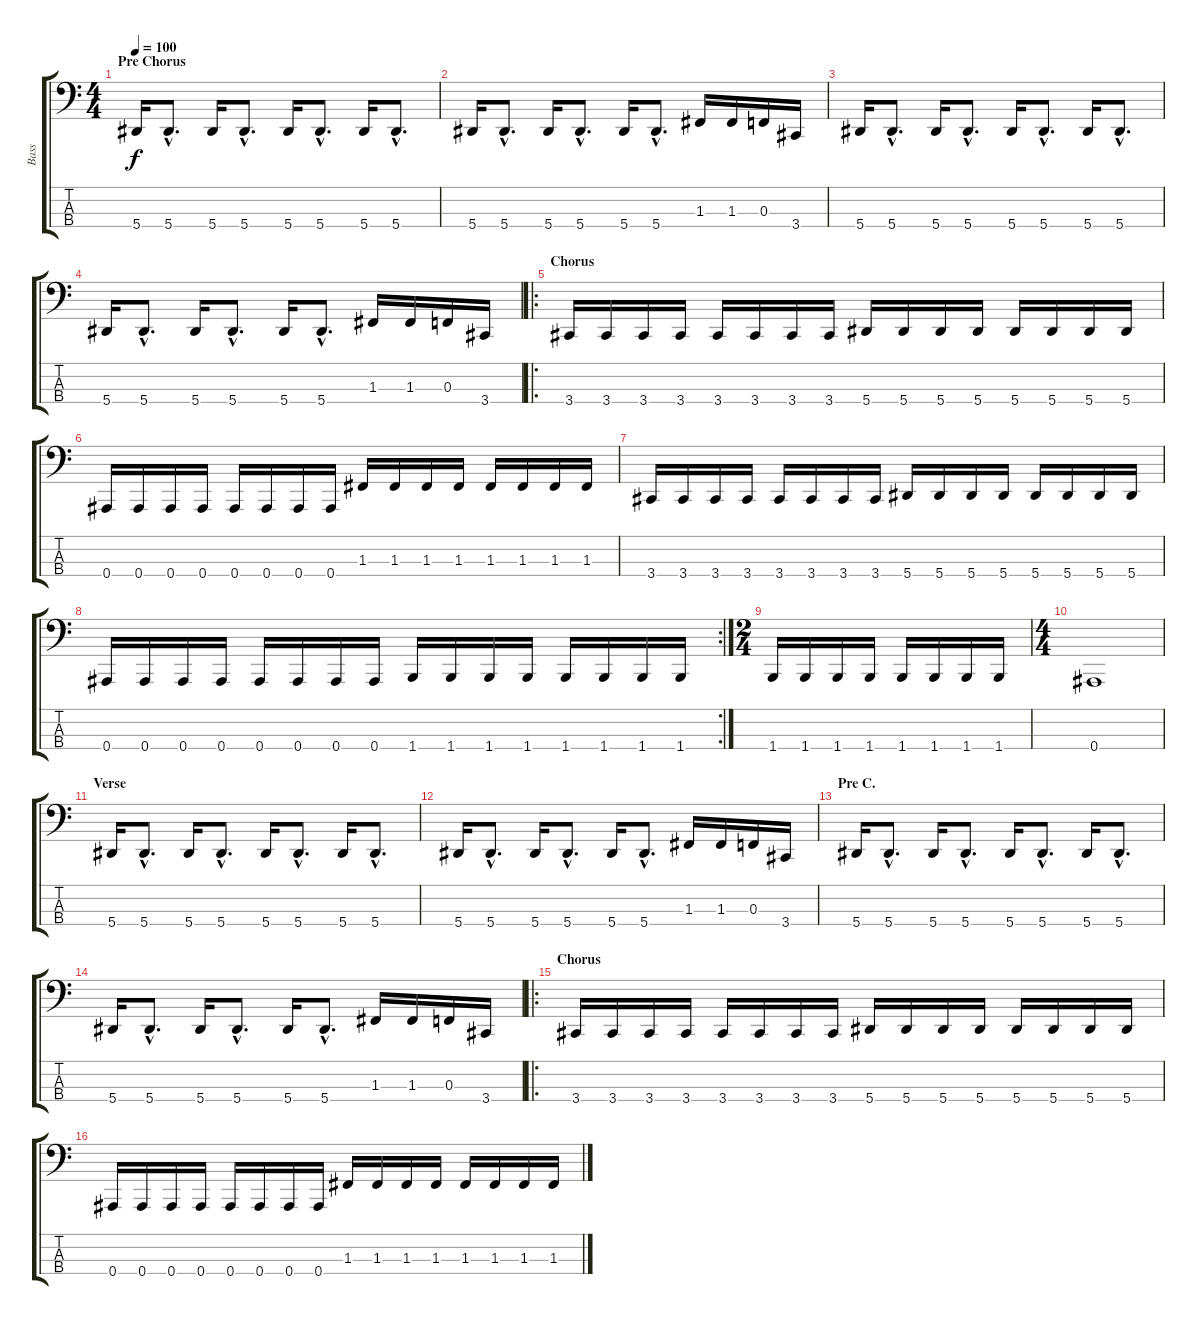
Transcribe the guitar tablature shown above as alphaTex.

\track ("Bass" "Bass") {instrument electricbassfinger}
\staff {score tabs}
\tuning (Eb2 Bb1 F1 Bb0) {hide}
\ts (4 4)
\section ("" "Pre Chorus")
\tempo 100
\clef f4
\ks c
5.4.16{dy f} 5.4{hac}.8{d} 5.4.16 5.4{hac}.8{d} 5.4.16 5.4{hac}.8{d} 5.4.16 5.4{hac}.8{d} |
5.4.16 5.4{hac}.8{d} 5.4.16 5.4{hac}.8{d} 5.4.16 5.4{hac}.8{d} 1.3.16 1.3.16 0.3.16 3.4.16 |
5.4.16 5.4{hac}.8{d} 5.4.16 5.4{hac}.8{d} 5.4.16 5.4{hac}.8{d} 5.4.16 5.4{hac}.8{d} |
5.4.16 5.4{hac}.8{d} 5.4.16 5.4{hac}.8{d} 5.4.16 5.4{hac}.8{d} 1.3.16 1.3.16 0.3.16 3.4.16 |
\ro
\section ("" "Chorus")
3.4.16 3.4.16 3.4.16 3.4.16 3.4.16 3.4.16 3.4.16 3.4.16 5.4.16 5.4.16 5.4.16 5.4.16 5.4.16 5.4.16 5.4.16 5.4.16 |
0.4.16 0.4.16 0.4.16 0.4.16 0.4.16 0.4.16 0.4.16 0.4.16 1.3.16 1.3.16 1.3.16 1.3.16 1.3.16 1.3.16 1.3.16 1.3.16 |
3.4.16 3.4.16 3.4.16 3.4.16 3.4.16 3.4.16 3.4.16 3.4.16 5.4.16 5.4.16 5.4.16 5.4.16 5.4.16 5.4.16 5.4.16 5.4.16 |
\rc 2
0.4.16 0.4.16 0.4.16 0.4.16 0.4.16 0.4.16 0.4.16 0.4.16 1.4.16 1.4.16 1.4.16 1.4.16 1.4.16 1.4.16 1.4.16 1.4.16 |
\ts (2 4)
1.4.16 1.4.16 1.4.16 1.4.16 1.4.16 1.4.16 1.4.16 1.4.16 |
\ts (4 4)
0.4.1 |
\section ("" "Verse")
5.4.16 5.4{hac}.8{d} 5.4.16 5.4{hac}.8{d} 5.4.16 5.4{hac}.8{d} 5.4.16 5.4{hac}.8{d} |
5.4.16 5.4{hac}.8{d} 5.4.16 5.4{hac}.8{d} 5.4.16 5.4{hac}.8{d} 1.3.16 1.3.16 0.3.16 3.4.16 |
\section ("" "Pre C.")
5.4.16 5.4{hac}.8{d} 5.4.16 5.4{hac}.8{d} 5.4.16 5.4{hac}.8{d} 5.4.16 5.4{hac}.8{d} |
5.4.16 5.4{hac}.8{d} 5.4.16 5.4{hac}.8{d} 5.4.16 5.4{hac}.8{d} 1.3.16 1.3.16 0.3.16 3.4.16 |
\ro
\section ("" "Chorus")
3.4.16 3.4.16 3.4.16 3.4.16 3.4.16 3.4.16 3.4.16 3.4.16 5.4.16 5.4.16 5.4.16 5.4.16 5.4.16 5.4.16 5.4.16 5.4.16 |
0.4.16 0.4.16 0.4.16 0.4.16 0.4.16 0.4.16 0.4.16 0.4.16 1.3.16 1.3.16 1.3.16 1.3.16 1.3.16 1.3.16 1.3.16 1.3.16
